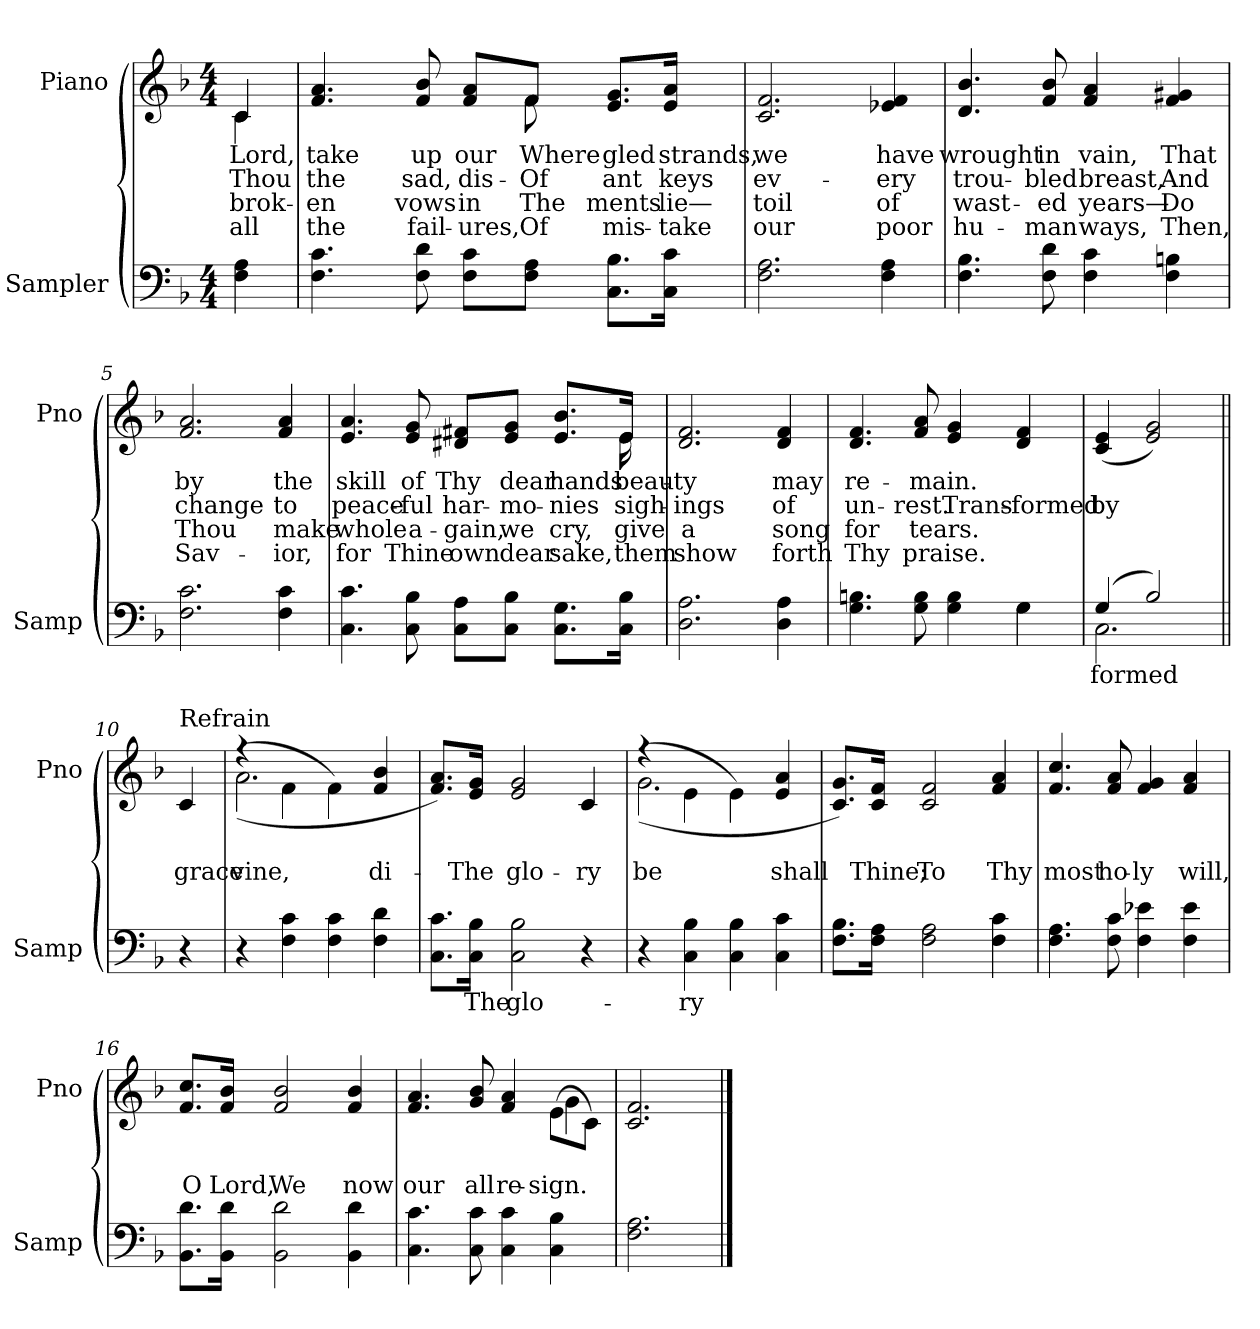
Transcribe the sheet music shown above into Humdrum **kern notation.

**kern	**text	**kern	**text	**text	**text	**text
*part2	*part2	*part1	*part1	*part1	*part1	*part1
*staff2	*staff2	*staff1	*staff1	*staff1	*staff1	*staff1
*I"Sampler	*	*I"Piano	*	*	*	*
*I'Samp	*	*I'Pno	*	*	*	*
*clefF4	*	*clefG2	*	*	*	*
*k[b-]	*	*k[b-]	*	*	*	*
*F:	*	*F:	*	*	*	*
*M4/4	*	*M4/4	*	*	*	*
=1	=1	=1	=1	=1	=1	=1
*	*	*^	*	*	*	*
4F 4A	.	4c/	4c	Lord,	Thou	brok-	all
=2	=2	=2	=2	=2	=2	=2	=2
4.F 4.c	.	4.f 4.a	8ryy	take	the	-en	the
*	*	*v	*v	*	*	*	*
8F 8d	.	8f 8b-	up	sad,	vows	fail-
8F\ 8c\L	.	8f/ 8a/L	our	dis-	in	-ures,
*	*	*^	*	*	*	*
8F\ 8A\J	.	8f/J	8f	Where	Of	The	Of
8.C\ 8.B-\L	.	8.e/ 8.g/L	4ryy	-gled	-ant	-ments	mis-
16C\ 16c\Jk	.	16e/ 16a/Jk	.	strands,	keys	lie—	-take
*	*	*v	*v	*	*	*	*
=3	=3	=3	=3	=3	=3	=3
2.F 2.A	.	2.c 2.f	we	ev-	toil	our
4F 4A	.	4e-X 4f	have	-ery	of	poor
=4	=4	=4	=4	=4	=4	=4
4.F 4.B-	.	4.d 4.b-	wrought	trou-	wast-	hu-
8F 8d	.	8f 8b-	in	-bled	-ed	-man
4F 4c	.	4f 4a	vain,	breast,	years—	ways,
4F 4Bn	.	4f 4g#X	That	And	Do	Then,
=5	=5	=5	=5	=5	=5	=5
2.F 2.c	.	2.f 2.a	by	change	Thou	Sav-
4F 4c	.	4f 4a	the	to	make	-ior,
=6	=6	=6	=6	=6	=6	=6
*	*	*^	*	*	*	*
4.C 4.c	.	4.e 4.a	2...ryy	skill	peace-	whole	for
8C 8B-	.	8e 8g	.	of	-ful	a-	Thine
8C\ 8A\L	.	8d#X/ 8f#X/L	.	Thy	har-	-gain,	own
8C\ 8B-\J	.	8e/ 8g/J	.	dear	-mo-	we	dear
8.C\ 8.G\L	.	8.e/ 8.b-/L	.	hands	-nies	cry,	sake,
16C\ 16B-\Jk	.	16e/Jk	16e	beau-	sigh-	give	them
*	*	*v	*v	*	*	*	*
=7	=7	=7	=7	=7	=7	=7
2.D 2.A	.	2.d 2.f	-ty	-ings	a	show
4D 4A	.	4d 4f	may	of	song	forth
=8	=8	=8	=8	=8	=8	=8
*^	*	*	*	*	*	*
4.G 4.Bn	2.ryy	.	4.d 4.f	re-	un-	for	Thy
8G 8B	.	.	8f 8a	-main.	-rest.	tears.	praise.
4G 4B	.	.	4e 4g	.	Trans-	.	.
4G\	4G	.	4d 4f	.	-formed	.	.
=9	=9	=9	=9	=9	=9	=9	=9
(4G/	2.C	-formed	(4c 4e	.	by	.	.
2B-/)	.	.	2e 2g)	.	.	.	.
*v	*v	*	*	*	*	*	*
=10||	=10||	=10||	=10||	=10||	=10||	=10||
!	!	!LO:TX:t=Refrain	!	!	!	!
4r	.	4c	.	grace	.	.
=11	=11	=11	=11	=11	=11	=11
*	*	*^	*	*	*	*
4r	.	(4r	(2.a	.	-vine,	.	.
4F 4c	.	4f\	.	.	.	.	.
4F 4c	.	4f\)	.	.	.	.	.
4F 4d	.	4f 4b-	4ryy	.	di-	.	.
*	*	*v	*v	*	*	*	*
=12	=12	=12	=12	=12	=12	=12
8.C\ 8.c\L	.	8.f/ 8.a/L)	.	.	.	.
16C\ 16B-\Jk	The	16e/ 16g/Jk	.	The	.	.
2C 2B-	glo-	2e 2g	.	glo-	.	.
4r	.	4c	.	-ry	.	.
=13	=13	=13	=13	=13	=13	=13
*	*	*^	*	*	*	*
4r	.	(4r	(2.g	.	be	.	.
4C 4B-	-ry	4e\	.	.	.	.	.
4C 4B-	.	4e\)	.	.	.	.	.
4C 4c	.	4e 4a	4ryy	.	shall	.	.
*	*	*v	*v	*	*	*	*
=14	=14	=14	=14	=14	=14	=14
8.F\ 8.B-\L	.	8.c/ 8.g/L)	.	.	.	.
16F\ 16A\Jk	.	16c/ 16f/Jk	.	Thine;	.	.
2F 2A	.	2c 2f	.	To	.	.
4F 4c	.	4f 4a	.	Thy	.	.
=15	=15	=15	=15	=15	=15	=15
4.F 4.A	.	4.f 4.cc	.	most	.	.
8F 8c	.	8f 8a	.	ho-	.	.
4F 4e-X	.	4f 4g	.	-ly	.	.
4F 4e-	.	4f 4a	.	will,	.	.
=16	=16	=16	=16	=16	=16	=16
8.BB-\ 8.d\L	.	8.f/ 8.cc/L	.	O	.	.
16BB-\ 16d\Jk	.	16f/ 16b-/Jk	.	Lord,	.	.
2BB- 2d	.	2f 2b-	.	We	.	.
4BB- 4d	.	4f 4b-	.	now	.	.
=17	=17	=17	=17	=17	=17	=17
*	*	*^	*	*	*	*
4.C 4.c	.	4.f 4.a	2.ryy	.	our	.	.
8C 8c	.	8g 8b-	.	.	all	.	.
4C 4c	.	4f 4a	.	.	re-	.	.
4C 4B-	.	(8e\L	4g	.	-sign.	.	.
.	.	8c\J)	.	.	.	.	.
*	*	*v	*v	*	*	*	*
=18	=18	=18	=18	=18	=18	=18
2.F 2.A	.	2.c 2.f	.	.	.	.
==	==	==	==	==	==	==
*-	*-	*-	*-	*-	*-	*-
